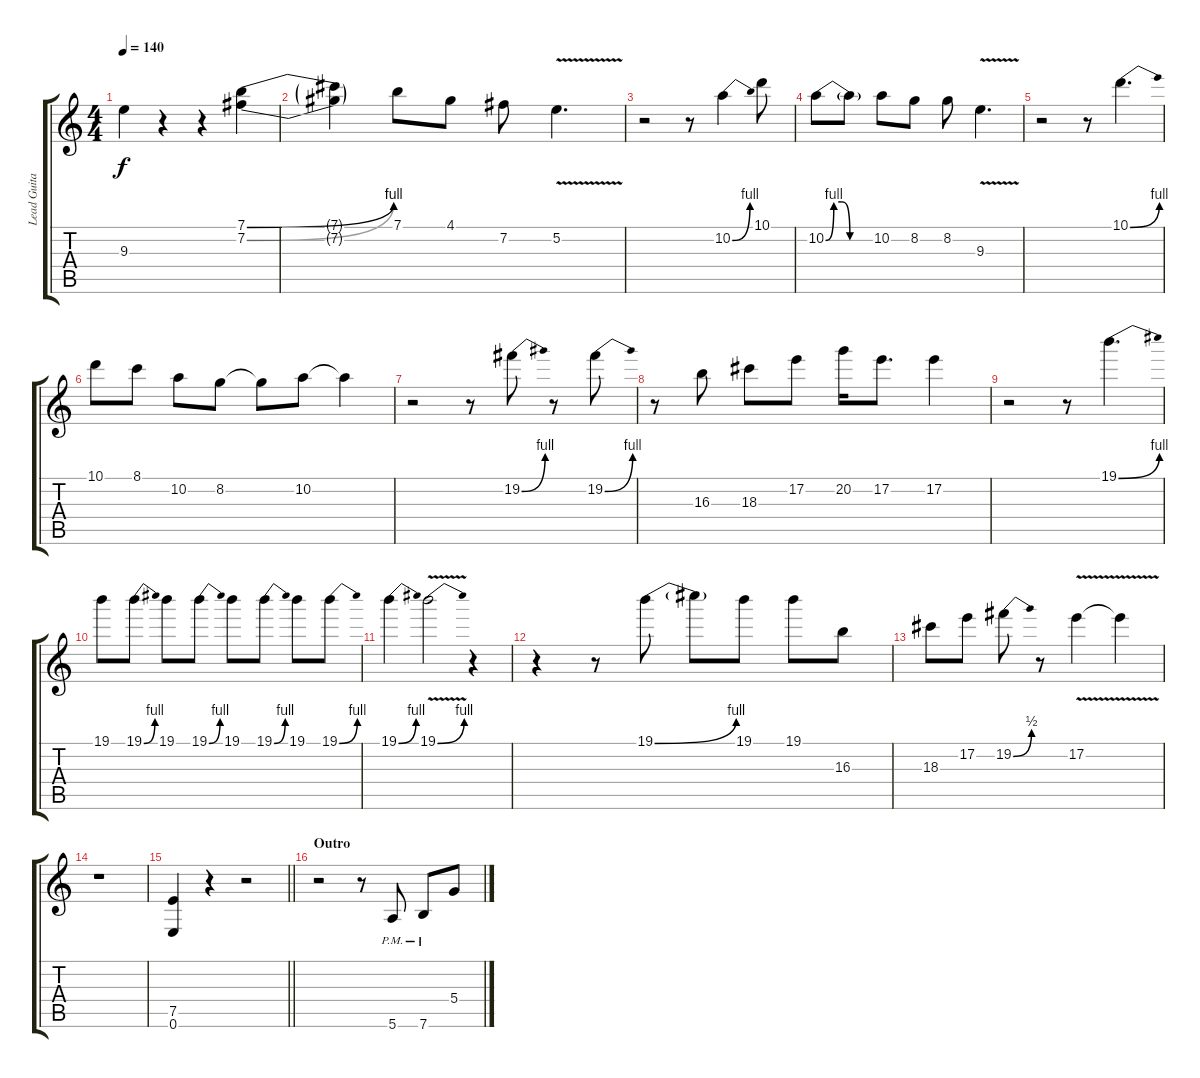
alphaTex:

\track ("Lead Guitar" "Lead Guita") {instrument overdrivenguitar}
\staff {score tabs}
\tuning (E4 B3 G3 D3 A2 E2) {hide}
\ts (4 4)
\tempo 140
\clef g2
\ks c
9.3{t}.4{dy f} r.4 r.4 (7.1{be (bend 0 0 60 4)} 7.2{be (bend 0 0 60 4)}).4 |
(7.1{t} 7.2{t}).4 7.1.8 4.1.8 7.2.8 5.2{v}.4{d} |
r.2 r.8 10.2{be (bend 0 0 60 4)}.4 10.1.8 |
10.2{be (custom 0 0 10 4 20 4 30 0 60 0)}.8 10.2{t}.8 10.2.8 8.2.8 8.2.8 9.3{v}.4{d} |
r.2 r.8 10.1{be (bend 0 0 60 4)}.4{d} |
10.1.8 8.1.8 10.2.8 8.2.8 8.2{t}.8 10.2.8 10.2{t}.4 |
r.2 r.8 19.2{be (bend 0 0 60 4)}.8 r.8 19.2{be (bend 0 0 60 4)}.8 |
r.8 16.3.8 18.3.8 17.2.8 20.2.16 17.2.8{d} 17.2.4 |
r.2 r.8 19.1{be (bend 0 0 60 4)}.4{d} |
19.1.8 19.1{be (bend 0 0 60 4)}.8 19.1.8 19.1{be (bend 0 0 60 4)}.8 19.1.8 19.1{be (bend 0 0 60 4)}.8 19.1.8 19.1{be (bend 0 0 60 4)}.8 |
19.1{be (bend 0 0 60 4)}.4 19.1{be (bend 0 0 60 4) v}.2 r.4 |
r.4 r.8 19.1{be (bend 0 0 60 4)}.8 19.1{t}.8 19.1.8 19.1.8 16.3.8 |
18.3.8 17.2.8 19.2{be (bend 0 0 60 2)}.8 r.8 17.2{v}.4 17.2{t}.4 |
r.1{instrument overdrivenguitar} |
\barLineRight lightlight
(7.5 0.6).4 r.4 r.2 |
\section ("" "Outro")
r.2 r.8 5.6{pm}.8 7.6{pm}.8 5.4.8
